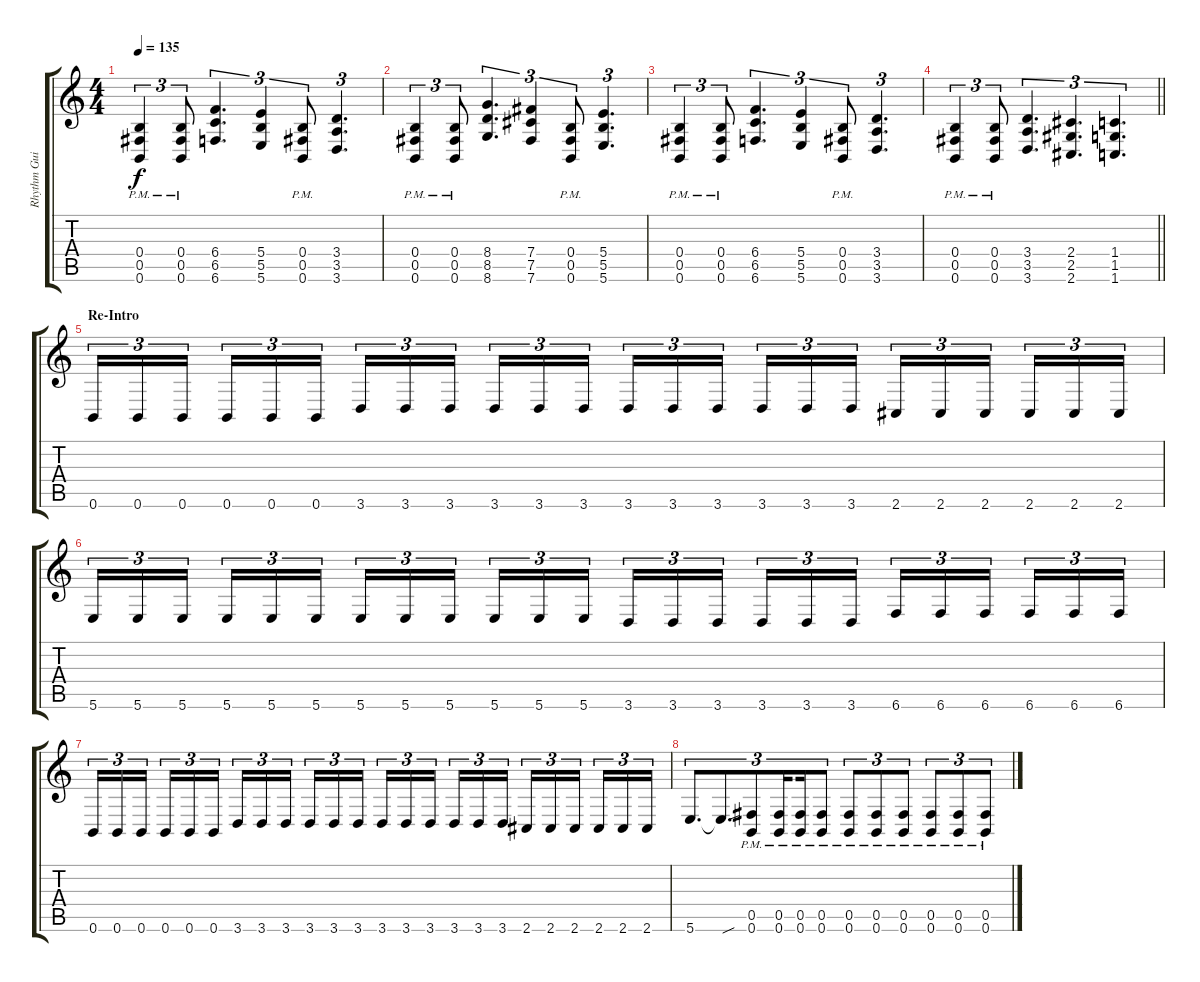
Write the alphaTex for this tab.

\track ("Rhythm Guitar 1" "Rhythm Gui") {instrument distortionguitar}
\staff {score tabs}
\tuning (Db4 Ab3 E3 B2 Gb2 B1) {hide}
\ts (4 4)
\tempo 135
\clef g2
\ks c
(0.4{pm} 0.5{pm} 0.6{pm}).4{tu (3 2) dy f} (0.4{pm} 0.5 0.6).8{tu (3 2)} (6.4 6.5 6.6).4{d tu (3 2)} (5.4 5.5 5.6).4{tu (3 2)} (0.4{pm} 0.5{pm} 0.6{pm}).8{tu (3 2)} (3.4 3.5 3.6).4{d tu (3 2)} |
(0.4{pm} 0.5{pm} 0.6{pm}).4{tu (3 2)} (0.4{pm} 0.5 0.6).8{tu (3 2)} (8.4 8.5 8.6).4{d tu (3 2)} (7.4 7.5 7.6).4{tu (3 2)} (0.4{pm} 0.5{pm} 0.6{pm}).8{tu (3 2)} (5.4 5.5 5.6).4{d tu (3 2)} |
(0.4{pm} 0.5{pm} 0.6{pm}).4{tu (3 2)} (0.4{pm} 0.5 0.6).8{tu (3 2)} (6.4 6.5 6.6).4{d tu (3 2)} (5.4 5.5 5.6).4{tu (3 2)} (0.4{pm} 0.5{pm} 0.6{pm}).8{tu (3 2)} (3.4 3.5 3.6).4{d tu (3 2)} |
\barLineRight lightlight
(0.4{pm} 0.5{pm} 0.6{pm}).4{tu (3 2)} (0.4{pm} 0.5 0.6).8{tu (3 2)} (3.4 3.5 3.6).4{d tu (3 2)} (2.4 2.5 2.6).4{d tu (3 2)} (1.4 1.5 1.6).4{d tu (3 2)} |
\section ("" "Re-Intro")
0.6.16{tu (3 2)} 0.6.16{tu (3 2)} 0.6.16{tu (3 2) beam splitsecondary} 0.6.16{tu (3 2)} 0.6.16{tu (3 2)} 0.6.16{tu (3 2)} 3.6.16{tu (3 2)} 3.6.16{tu (3 2)} 3.6.16{tu (3 2) beam splitsecondary} 3.6.16{tu (3 2)} 3.6.16{tu (3 2)} 3.6.16{tu (3 2)} 3.6.16{tu (3 2)} 3.6.16{tu (3 2)} 3.6.16{tu (3 2) beam splitsecondary} 3.6.16{tu (3 2)} 3.6.16{tu (3 2)} 3.6.16{tu (3 2)} 2.6.16{tu (3 2)} 2.6.16{tu (3 2)} 2.6.16{tu (3 2) beam splitsecondary} 2.6.16{tu (3 2)} 2.6.16{tu (3 2)} 2.6.16{tu (3 2)} |
5.6.16{tu (3 2)} 5.6.16{tu (3 2)} 5.6.16{tu (3 2) beam splitsecondary} 5.6.16{tu (3 2)} 5.6.16{tu (3 2)} 5.6.16{tu (3 2)} 5.6.16{tu (3 2)} 5.6.16{tu (3 2)} 5.6.16{tu (3 2) beam splitsecondary} 5.6.16{tu (3 2)} 5.6.16{tu (3 2)} 5.6.16{tu (3 2)} 3.6.16{tu (3 2)} 3.6.16{tu (3 2)} 3.6.16{tu (3 2) beam splitsecondary} 3.6.16{tu (3 2)} 3.6.16{tu (3 2)} 3.6.16{tu (3 2)} 6.6.16{tu (3 2)} 6.6.16{tu (3 2)} 6.6.16{tu (3 2) beam splitsecondary} 6.6.16{tu (3 2)} 6.6.16{tu (3 2)} 6.6.16{tu (3 2)} |
0.6.16{tu (3 2)} 0.6.16{tu (3 2)} 0.6.16{tu (3 2) beam splitsecondary} 0.6.16{tu (3 2)} 0.6.16{tu (3 2)} 0.6.16{tu (3 2)} 3.6.16{tu (3 2)} 3.6.16{tu (3 2)} 3.6.16{tu (3 2) beam splitsecondary} 3.6.16{tu (3 2)} 3.6.16{tu (3 2)} 3.6.16{tu (3 2)} 3.6.16{tu (3 2)} 3.6.16{tu (3 2)} 3.6.16{tu (3 2) beam splitsecondary} 3.6.16{tu (3 2)} 3.6.16{tu (3 2)} 3.6.16{tu (3 2)} 2.6.16{tu (3 2)} 2.6.16{tu (3 2)} 2.6.16{tu (3 2) beam splitsecondary} 2.6.16{tu (3 2)} 2.6.16{tu (3 2)} 2.6.16{tu (3 2)} |
5.6.8{d tu (3 2)} 5.6{sou t}.8{d tu (3 2)} (0.5{pm} 0.6{pm}).8{tu (3 2)} (0.5{pm} 0.6{pm}).16{tu (3 2) beam splitsecondary} (0.5{pm} 0.6{pm}).16{tu (3 2)} (0.5{pm} 0.6{pm}).8{tu (3 2)} (0.5{pm} 0.6{pm}).8{tu (3 2)} (0.5{pm} 0.6{pm}).8{tu (3 2)} (0.5{pm} 0.6{pm}).8{tu (3 2)} (0.5{pm} 0.6{pm}).8{tu (3 2)} (0.5{pm} 0.6{pm}).8{tu (3 2)} (0.5{pm} 0.6{pm}).8{tu (3 2)}
